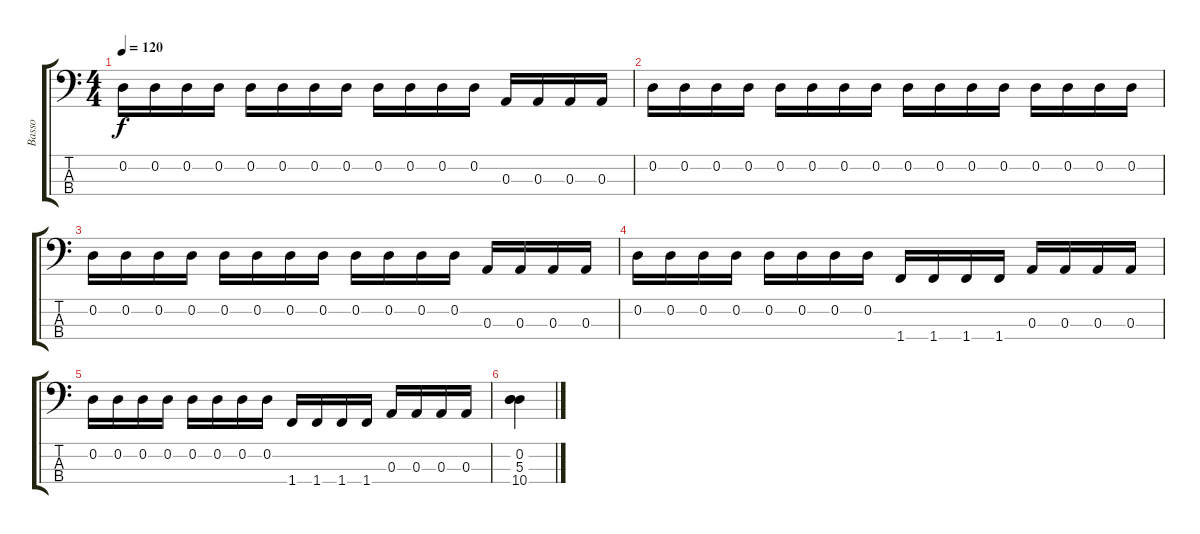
\track ("Basso" "Basso") {instrument electricbassfinger}
\staff {score tabs}
\tuning (G2 D2 A1 E1) {hide}
\ts (4 4)
\tempo 120
\clef f4
\ks c
0.2.16{dy f} 0.2.16 0.2.16 0.2.16 0.2.16 0.2.16 0.2.16 0.2.16 0.2.16 0.2.16 0.2.16 0.2.16 0.3.16 0.3.16 0.3.16 0.3.16 |
0.2.16 0.2.16 0.2.16 0.2.16 0.2.16 0.2.16 0.2.16 0.2.16 0.2.16 0.2.16 0.2.16 0.2.16 0.2.16 0.2.16 0.2.16 0.2.16 |
0.2.16 0.2.16 0.2.16 0.2.16 0.2.16 0.2.16 0.2.16 0.2.16 0.2.16 0.2.16 0.2.16 0.2.16 0.3.16 0.3.16 0.3.16 0.3.16 |
0.2.16 0.2.16 0.2.16 0.2.16 0.2.16 0.2.16 0.2.16 0.2.16 1.4.16 1.4.16 1.4.16 1.4.16 0.3.16 0.3.16 0.3.16 0.3.16 |
0.2.16 0.2.16 0.2.16 0.2.16 0.2.16 0.2.16 0.2.16 0.2.16 1.4.16 1.4.16 1.4.16 1.4.16 0.3.16 0.3.16 0.3.16 0.3.16 |
(0.2 5.3 10.4).4
